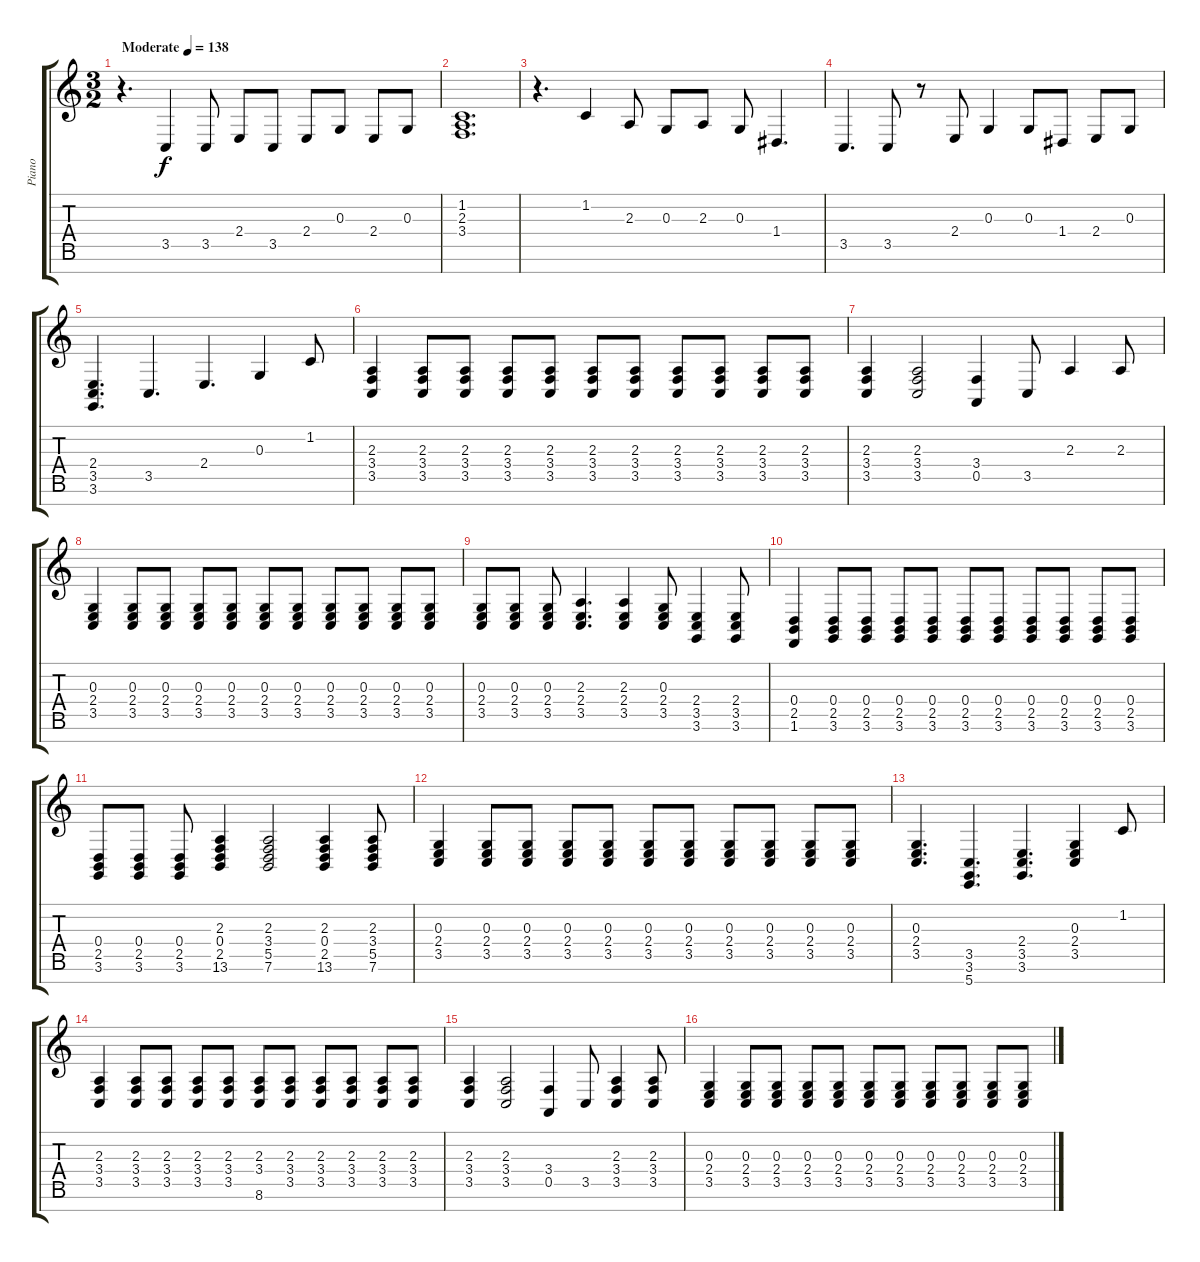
\track ("Piano" "Piano") {instrument acousticgrandpiano}
\staff {score tabs}
\tuning (E4 B3 G3 D3 A2 E2 B1) {hide}
\ts (3 2)
\tempo (138 "Moderate")
\clef g2
\ks c
r.4{d dy f instrument acousticgrandpiano} 3.5.4 3.5.8 2.4.8 3.5.8 2.4.8 0.3.8 2.4.8 0.3.8 |
(1.2 2.3 3.4).1{d} |
r.4{d} 1.2.4 2.3.8 0.3.8 2.3.8 0.3.8 1.4.4{d} |
3.5.4{d} 3.5.8 r.8 2.4.8 0.3.4 0.3.8 1.4.8 2.4.8 0.3.8 |
(2.4 3.5 3.6).4{d} 3.5.4{d} 2.4.4{d} 0.3.4 1.2.8 |
(2.3 3.4 3.5).4 (2.3 3.4 3.5).8 (2.3 3.4 3.5).8 (2.3 3.4 3.5).8 (2.3 3.4 3.5).8 (2.3 3.4 3.5).8 (2.3 3.4 3.5).8 (2.3 3.4 3.5).8 (2.3 3.4 3.5).8 (2.3 3.4 3.5).8 (2.3 3.4 3.5).8 |
(2.3 3.4 3.5).4 (2.3 3.4 3.5).2 (3.4 0.5).4 3.5.8 2.3.4 2.3.8 |
(0.3 2.4 3.5).4 (0.3 2.4 3.5).8 (0.3 2.4 3.5).8 (0.3 2.4 3.5).8 (0.3 2.4 3.5).8 (0.3 2.4 3.5).8 (0.3 2.4 3.5).8 (0.3 2.4 3.5).8 (0.3 2.4 3.5).8 (0.3 2.4 3.5).8 (0.3 2.4 3.5).8 |
(0.3 2.4 3.5).8 (0.3 2.4 3.5).8 (0.3 2.4 3.5).8 (2.3 2.4 3.5).4{d} (2.3 2.4 3.5).4 (0.3 2.4 3.5).8 (2.4 3.5 3.6).4 (2.4 3.5 3.6).8 |
(0.4 2.5 1.6).4 (0.4 2.5 3.6).8 (0.4 2.5 3.6).8 (0.4 2.5 3.6).8 (0.4 2.5 3.6).8 (0.4 2.5 3.6).8 (0.4 2.5 3.6).8 (0.4 2.5 3.6).8 (0.4 2.5 3.6).8 (0.4 2.5 3.6).8 (0.4 2.5 3.6).8 |
(0.4 2.5 3.6).8 (0.4 2.5 3.6).8 (0.4 2.5 3.6).8 (2.3 0.4 2.5 13.6).4 (2.3 3.4 5.5 7.6).2 (2.3 0.4 2.5 13.6).4 (2.3 3.4 5.5 7.6).8 |
(0.3 2.4 3.5).4 (0.3 2.4 3.5).8 (0.3 2.4 3.5).8 (0.3 2.4 3.5).8 (0.3 2.4 3.5).8 (0.3 2.4 3.5).8 (0.3 2.4 3.5).8 (0.3 2.4 3.5).8 (0.3 2.4 3.5).8 (0.3 2.4 3.5).8 (0.3 2.4 3.5).8 |
(0.3 2.4 3.5).4{d} (3.5 3.6 5.7).4{d} (2.4 3.5 3.6).4{d} (0.3 2.4 3.5).4 1.2.8 |
(2.3 3.4 3.5).4 (2.3 3.4 3.5).8 (2.3 3.4 3.5).8 (2.3 3.4 3.5).8 (2.3 3.4 3.5).8 (2.3 3.4 8.6).8 (2.3 3.4 3.5).8 (2.3 3.4 3.5).8 (2.3 3.4 3.5).8 (2.3 3.4 3.5).8 (2.3 3.4 3.5).8 |
(2.3 3.4 3.5).4 (2.3 3.4 3.5).2 (3.4 0.5).4 3.5.8 (2.3 3.4 3.5).4 (2.3 3.4 3.5).8 |
(0.3 2.4 3.5).4 (0.3 2.4 3.5).8 (0.3 2.4 3.5).8 (0.3 2.4 3.5).8 (0.3 2.4 3.5).8 (0.3 2.4 3.5).8 (0.3 2.4 3.5).8 (0.3 2.4 3.5).8 (0.3 2.4 3.5).8 (0.3 2.4 3.5).8 (0.3 2.4 3.5).8
